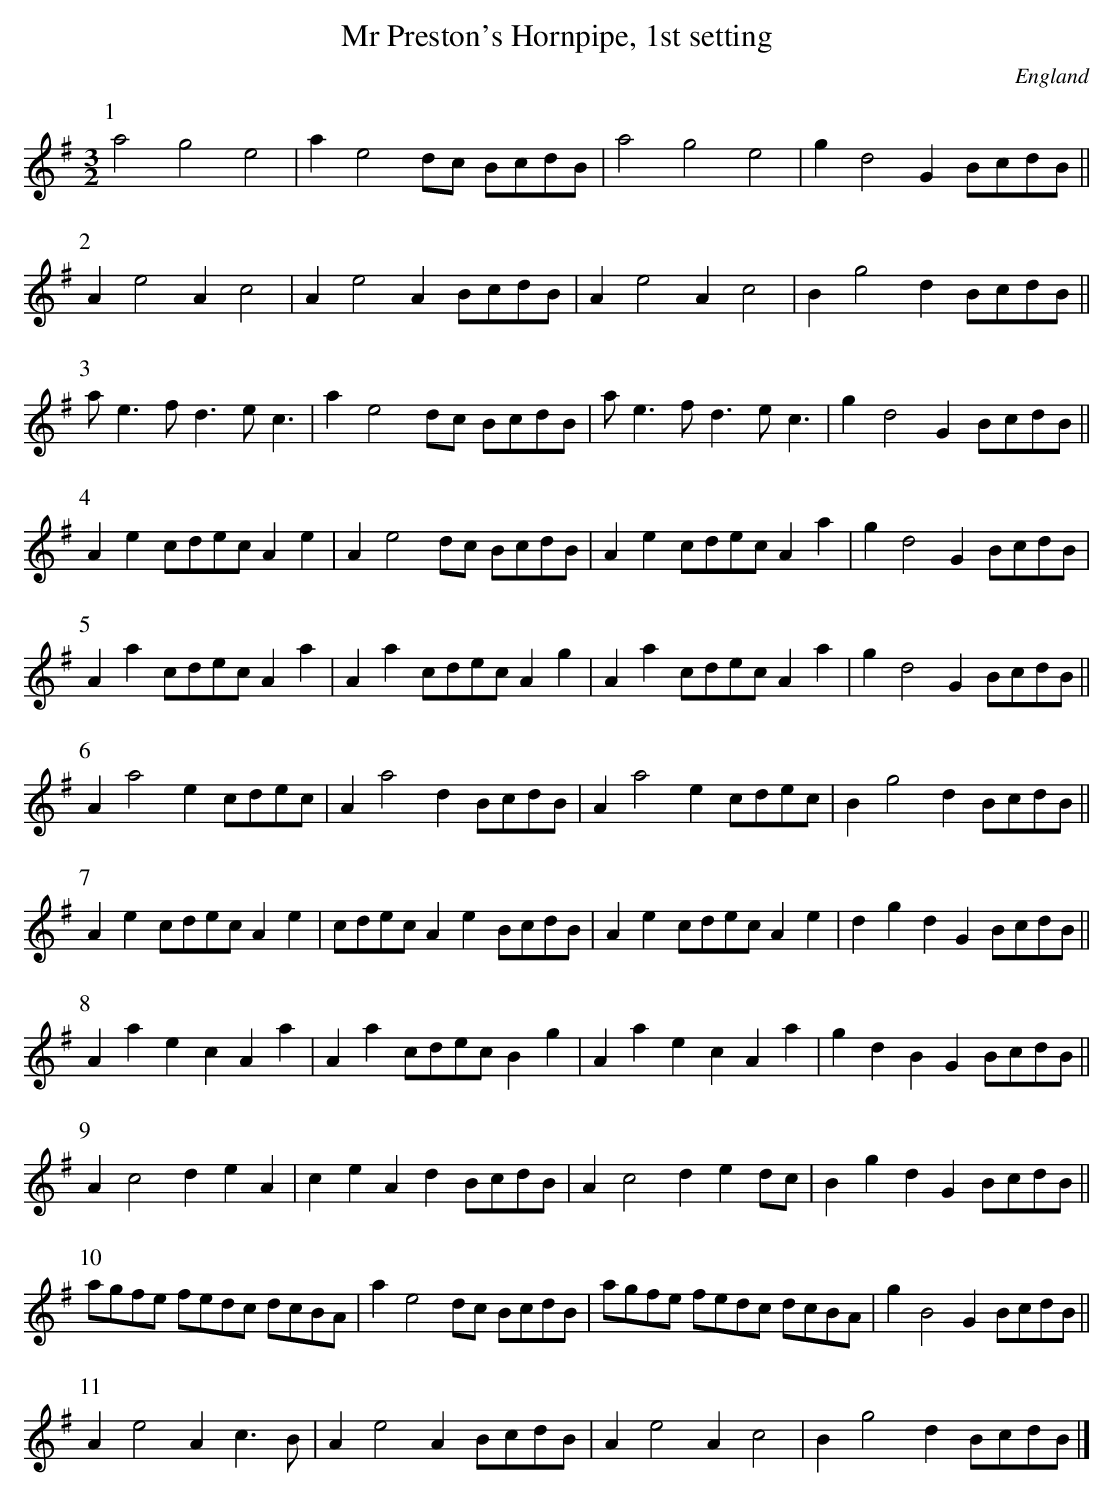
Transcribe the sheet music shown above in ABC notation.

X:1
T:Mr Preston's Hornpipe, 1st setting
L:1/8
M:3/2
O:England
K:G
P:1
a4 g4 e4 | a2 e4 dc BcdB |\
a4 g4 e4 | g2 d4 G2 BcdB ||
P:2
A2 e4 A2 c4 | A2 e4 A2 BcdB |\
A2 e4 A2 c4 | B2 g4 d2 BcdB ||
P:3
a e3 f d3 e c3 | a2 e4 dc BcdB |\
a e3 f d3 e c3 | g2 d4 G2 BcdB ||
P:4
A2 e2 cdec A2 e2 | A2 e4 dc BcdB |\
A2 e2 cdec A2 a2 | g2 d4 G2 BcdB |
P:5
A2 a2 cdec A2 a2 | A2 a2 cdec A2 g2|\
A2 a2 cdec A2 a2 | g2 d4   G2 BcdB ||
P:6
A2 a4 e2 cdec | A2 a4 d2 BcdB |\
A2 a4 e2 cdec | B2 g4 d2 BcdB ||
P:7
A2 e2 cdec A2 e2 | cdec  A2 e2 BcdB |\
A2 e2 cdec A2 e2 | d2 g2 d2 G2 BcdB ||
P:8
A2 a2 e2 c2 A2 a2 | A2 a2 cdec B2 g2 |\
A2 a2 e2 c2 A2 a2 | g2 d2 B2 G2 BcdB ||
P:9
A2 c4 d2 e2 A2 | c2 e2 A2 d2 BcdB |\
A2 c4 d2 e2 dc | B2 g2 d2 G2 BcdB ||
P:10
agfe fedc dcBA | a2 e4 dc BcdB |\
agfe fedc dcBA | g2 B4 G2 BcdB ||
P:11
A2 e4 A2 c3 B | A2 e4 A2 BcdB |\
A2 e4 A2 c4   | B2 g4 d2 BcdB |]
